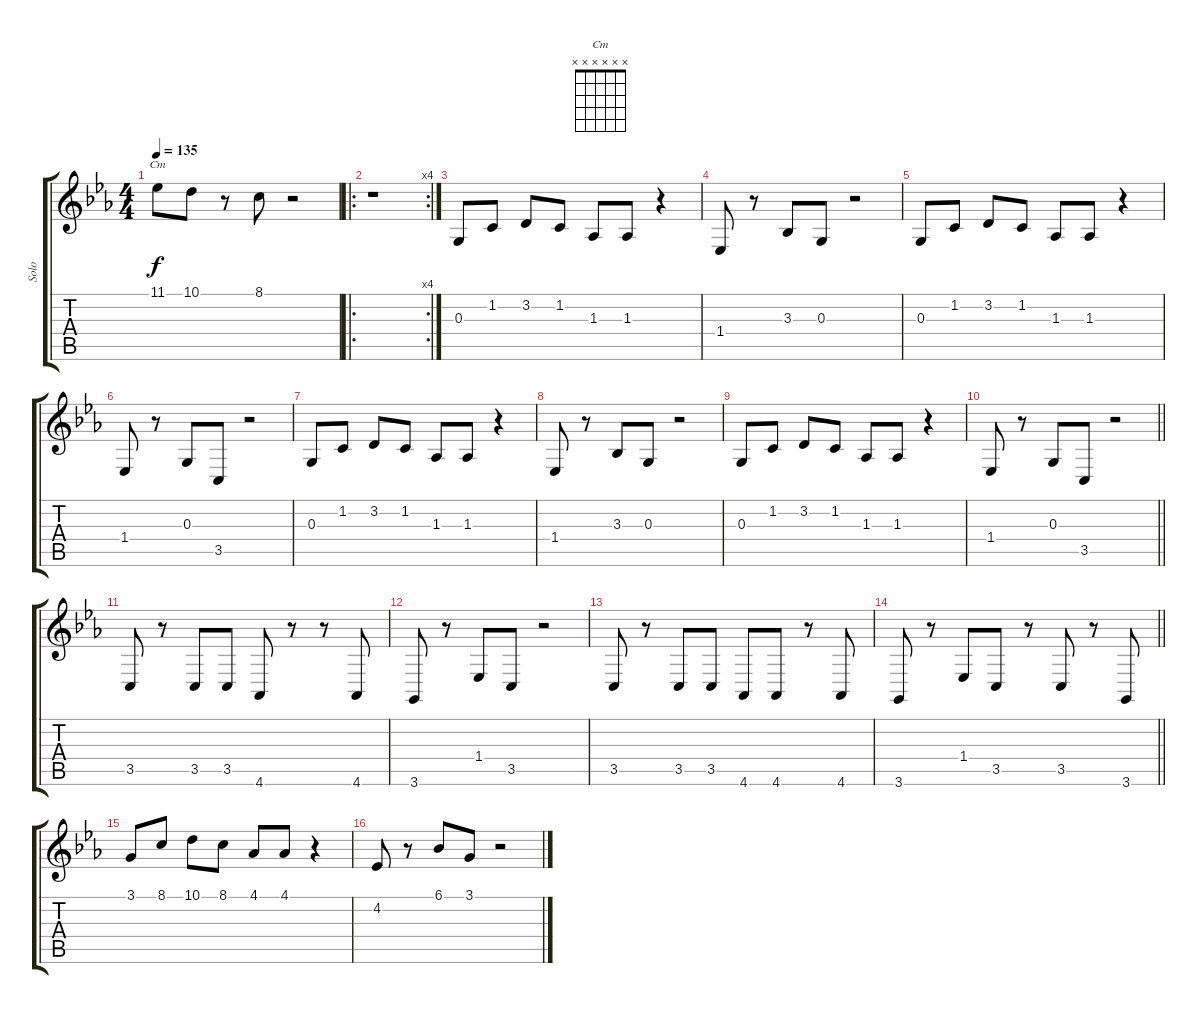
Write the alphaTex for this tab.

\track ("Solo" "Solo") {instrument drawbarorgan}
\staff {score tabs}
\tuning (E4 B3 G3 D3 A2 E2) {hide}
\chord ("Cm" x x x x x x)
\ts (4 4)
\tempo 135
\clef g2
\ks eb
11.1.8{ch "Cm" dy f} 10.1.8 r.8 8.1.8 r.2 |
\ro
\rc 4
r.1 |
0.3.8 1.2.8 3.2.8 1.2.8 1.3.8 1.3.8 r.4 |
1.4.8 r.8 3.3.8 0.3.8 r.2 |
0.3.8 1.2.8 3.2.8 1.2.8 1.3.8 1.3.8 r.4 |
1.4.8 r.8 0.3.8 3.5.8 r.2 |
0.3.8 1.2.8 3.2.8 1.2.8 1.3.8 1.3.8 r.4 |
1.4.8 r.8 3.3.8 0.3.8 r.2 |
0.3.8 1.2.8 3.2.8 1.2.8 1.3.8 1.3.8 r.4 |
\barLineRight lightlight
1.4.8 r.8 0.3.8 3.5.8 r.2 |
3.5.8 r.8 3.5.8 3.5.8 4.6.8 r.8 r.8 4.6.8 |
3.6.8 r.8 1.4.8 3.5.8 r.2 |
3.5.8 r.8 3.5.8 3.5.8 4.6.8 4.6.8 r.8 4.6.8 |
\barLineRight lightlight
3.6.8 r.8 1.4.8 3.5.8 r.8 3.5.8 r.8 3.6.8 |
3.1.8 8.1.8 10.1.8 8.1.8 4.1.8 4.1.8 r.4 |
4.2.8 r.8 6.1.8 3.1.8 r.2
